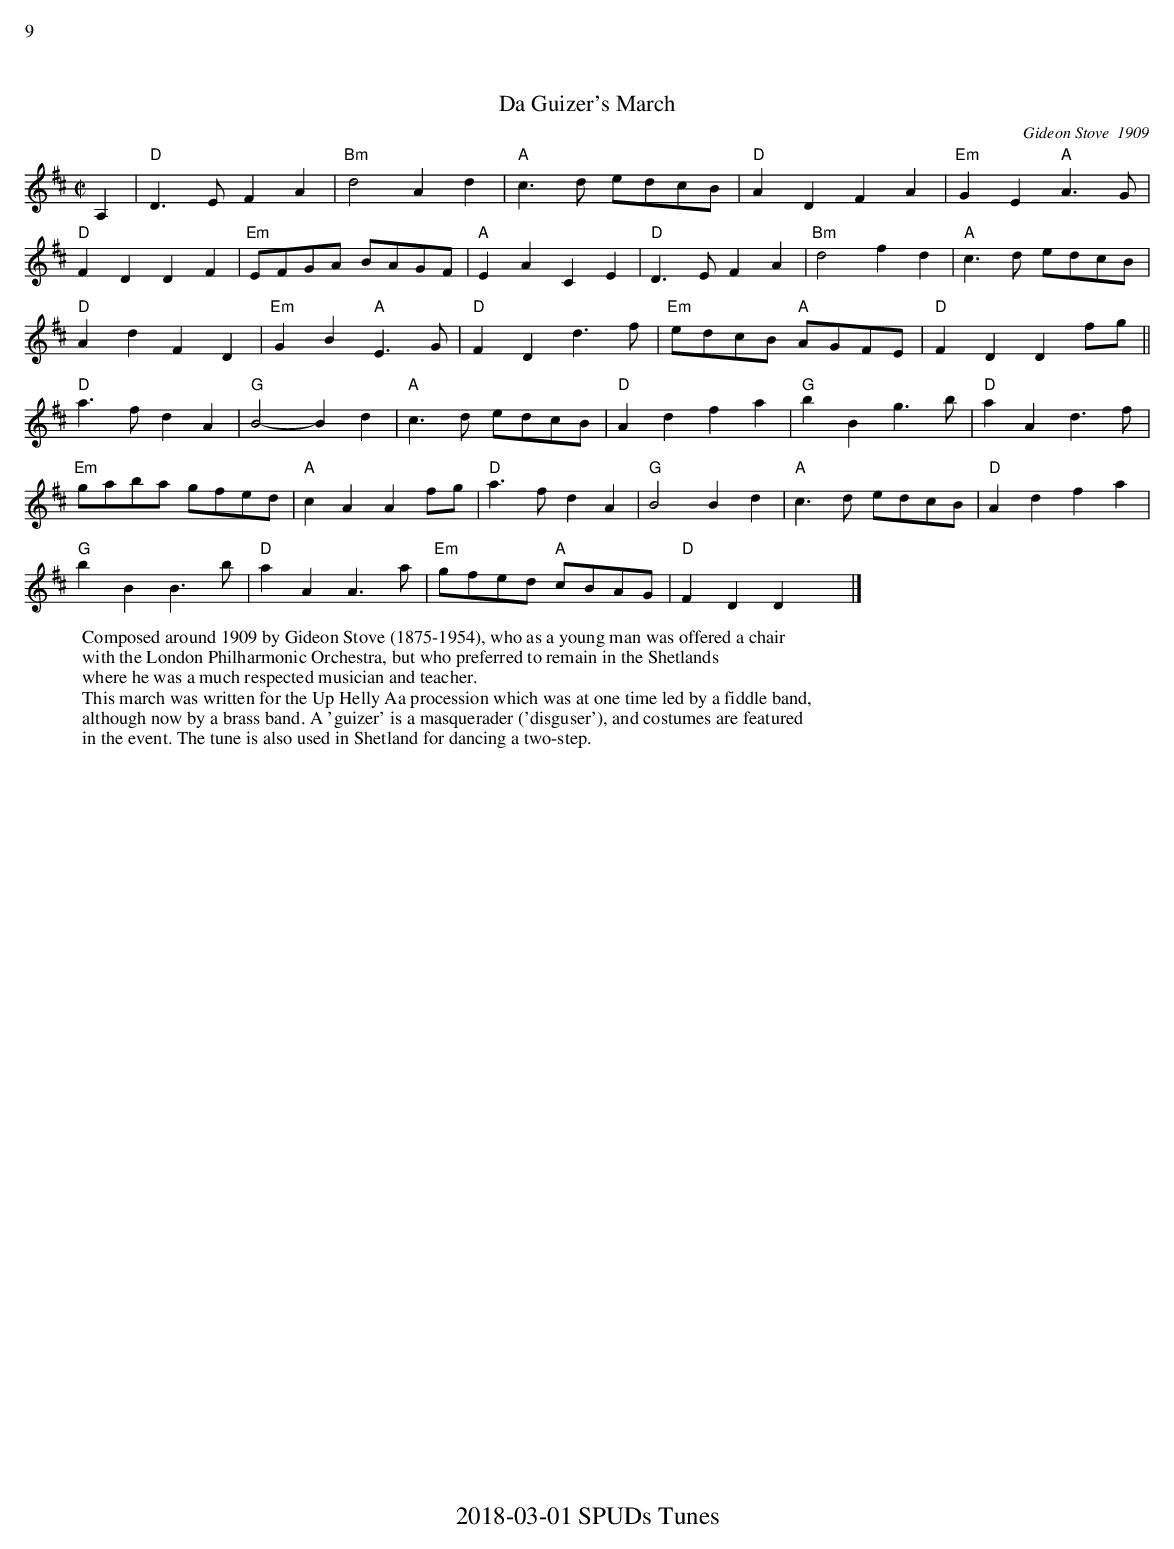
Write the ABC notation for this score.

X:1
%%text 9
T:Da Guizer's March
C:Gideon Stove  1909
L:1/8
M: C|
K:D
A,2 |"D" D3 E F2 A2 |"Bm" d4 A2 d2 |"A" c3 d edcB |"D" A2 D2 F2 A2 |"Em" G2 E2"A" A3 G |
"D" F2 D2 D2 F2 |"Em" EFGA BAGF |"A" E2 A2 C2 E2 |"D" D3 E F2 A2 |"Bm" d4 f2 d2 |"A" c3 d edcB |
"D" A2 d2 F2 D2 |"Em" G2 B2"A" E3 G |"D" F2 D2 d3 f |"Em" edcB"A" AGFE |"D" F2 D2 D2 fg ||
"D" a3 f d2 A2 |"G" B4-B2 d2 |"A" c3 d edcB |"D" A2 d2 f2 a2 |"G" b2 B2 g3 b |"D" a2 A2 d3 f |
"Em" gaba gfed |"A" c2 A2 A2 fg |"D" a3 f d2 A2 |"G" B4 B2 d2 |"A" c3 d edcB |"D" A2 d2 f2 a2 |
"G" b2 B2 B3 b |"D" a2 A2 A3 a |"Em" gfed"A" cBAG |"D" F2 D2 D2 x2 |]
W:Composed around 1909 by Gideon Stove (1875-1954), who as a young man was offered a chair
W:with the London Philharmonic Orchestra, but who preferred to remain in the Shetlands
W:where he was a much respected musician and teacher.
W:This march was written for the Up Helly Aa procession which was at one time led by a fiddle band,
W:although now by a brass band. A 'guizer' is a masquerader ('disguser'), and costumes are featured
W:in the event. The tune is also used in Shetland for dancing a two-step.
